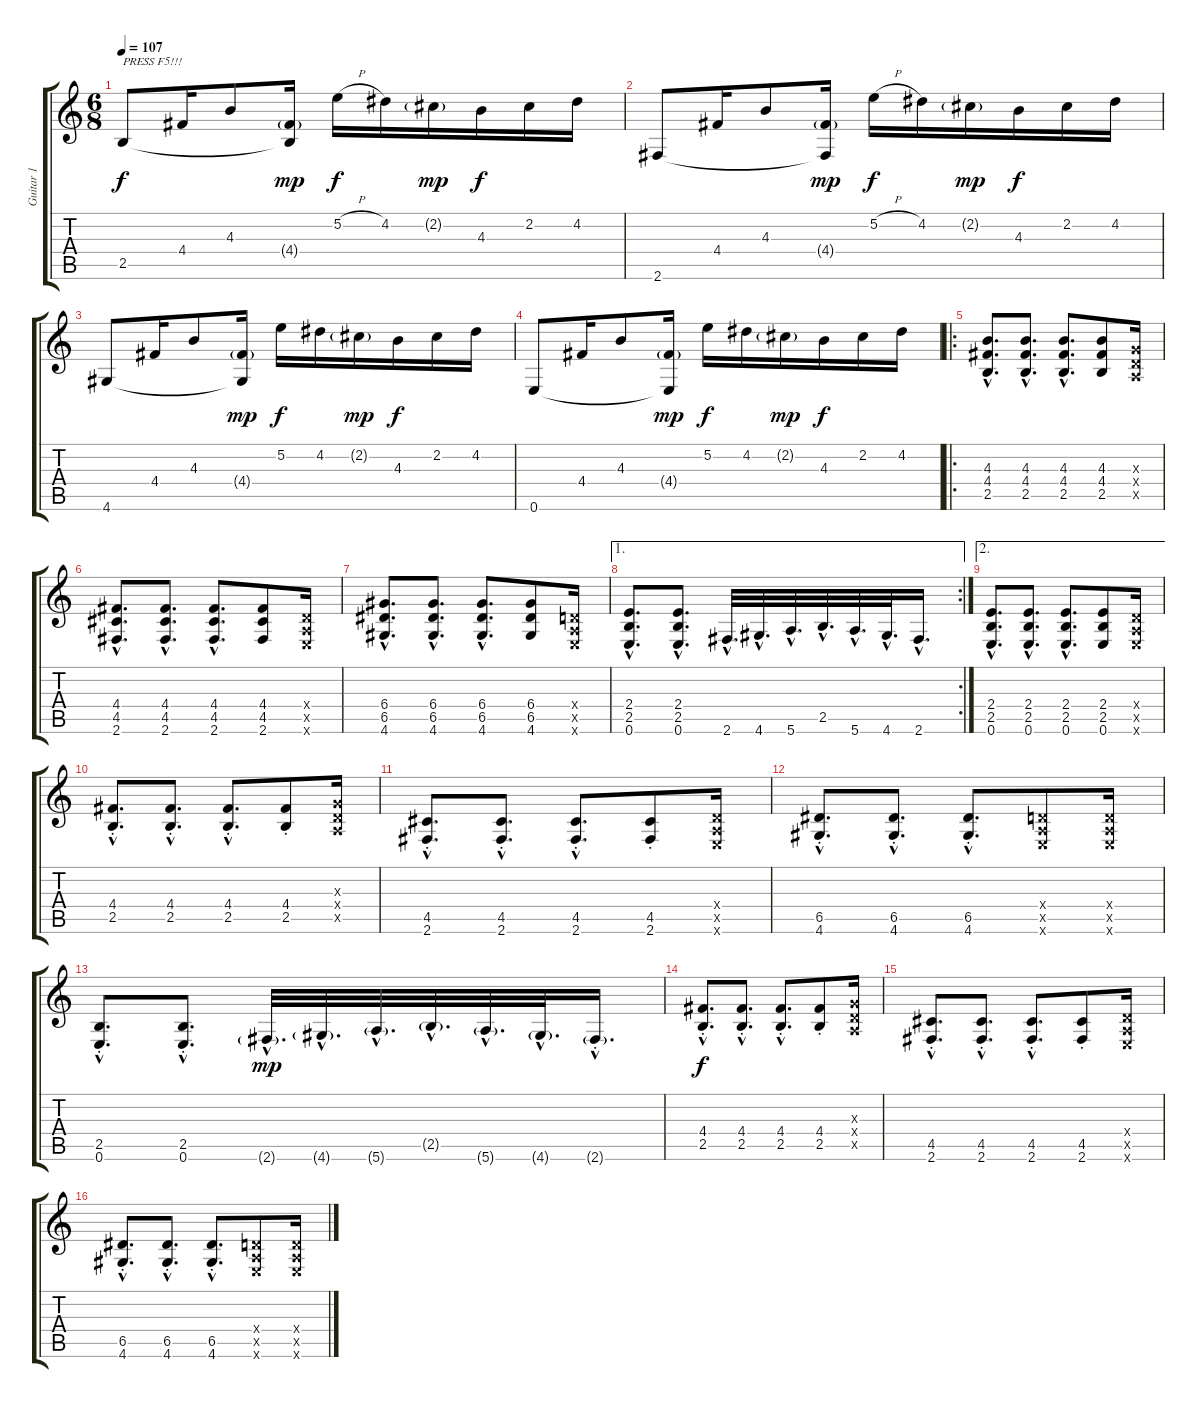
\track ("Guitar 1" "Guitar 1") {instrument electricguitarclean}
\staff {score tabs}
\tuning (E4 B3 G3 D3 A2 E2) {hide}
\ts (6 8)
\tempo 107
\clef g2
\ks c
2.5.8{txt "PRESS F5!!!" dy f instrument electricguitarclean} 4.4.16 4.3.8 (4.4{g} 2.5{t}).16{dy mp} 5.2{h}.16{dy f} 4.2.16 2.2{g}.16{dy mp} 4.3.16{dy f} 2.2.16 4.2.16 |
2.6.8 4.4.16 4.3.8 (4.4{g} 2.6{t}).16{dy mp} 5.2{h}.16{dy f} 4.2.16 2.2{g}.16{dy mp} 4.3.16{dy f} 2.2.16 4.2.16 |
4.6.8 4.4.16 4.3.8 (4.4{g} 4.6{t}).16{dy mp} 5.2.16{dy f} 4.2.16 2.2{g}.16{dy mp} 4.3.16{dy f} 2.2.16 4.2.16 |
0.6.8 4.4.16 4.3.8 (4.4{g} 0.6{t}).16{dy mp} 5.2.16{dy f} 4.2.16 2.2{g}.16{dy mp} 4.3.16{dy f} 2.2.16 4.2.16 |
\ro
(4.3{hac} 4.4{hac} 2.5{hac}).8{d volume 12 instrument distortionguitar} (4.3{hac} 4.4{hac} 2.5{hac}).8{d} (4.3{hac} 4.4{hac} 2.5{hac}).8{d} (4.3 4.4 2.5).8 (0.3{x} 0.4{x} 0.5{x}).16 |
(4.4{hac} 4.5{hac} 2.6{hac}).8{d instrument distortionguitar} (4.4{hac} 4.5{hac} 2.6{hac}).8{d} (4.4{hac} 4.5{hac} 2.6{hac}).8{d} (4.4 4.5 2.6).8 (0.4{x} 0.5{x} 0.6{x}).16 |
(6.4{hac} 6.5{hac} 4.6{hac}).8{d instrument distortionguitar} (6.4{hac} 6.5{hac} 4.6{hac}).8{d} (6.4{hac} 6.5{hac} 4.6{hac}).8{d} (6.4 6.5 4.6).8 (0.4{x} 0.5{x} 0.6{x}).16 |
\ae 1
\rc 2
(2.4{hac} 2.5{hac} 0.6{hac}).8{d instrument distortionguitar} (2.4{hac} 2.5{hac} 0.6{hac}).8{d} 2.6{hac}.32{d} 4.6{hac}.32{d} 5.6{hac}.32{d} 2.5{hac}.32{d} 5.6{hac}.32{d} 4.6{hac}.32{d} 2.6{hac}.16{d} |
\ae 2
(2.4{hac} 2.5{hac} 0.6{hac}).8{d instrument distortionguitar} (2.4{hac} 2.5{hac} 0.6{hac}).8{d} (2.4{hac} 2.5{hac} 0.6{hac}).8{d} (2.4 2.5 0.6).8 (0.4{x} 0.5{x} 0.6{x}).16 |
(4.4{hac st} 2.5{hac st}).8{d} (4.4{hac st} 2.5{hac st}).8{d} (4.4{hac st} 2.5{hac st}).8{d} (4.4{st} 2.5{st}).8 (0.3{x} 0.4{x} 0.5{x}).16 |
(4.5{hac st} 2.6{hac st}).8{d} (4.5{hac st} 2.6{hac st}).8{d} (4.5{hac st} 2.6{hac st}).8{d} (4.5{st} 2.6{st}).8 (0.4{x} 0.5{x} 0.6{x}).16 |
(6.5{hac st} 4.6{hac st}).8{d} (6.5{hac st} 4.6{hac st}).8{d} (6.5{hac st} 4.6{hac st}).8{d} (0.4{x} 0.5{x} 0.6{x}).8 (0.4{x} 0.5{x} 0.6{x}).16 |
(2.5{hac st} 0.6{hac st}).8{d} (2.5{hac st} 0.6{hac st}).8{d} 2.6{g hac}.32{d dy mp volume 8} 4.6{g hac}.32{d} 5.6{g hac}.32{d} 2.5{g hac}.32{d} 5.6{g hac}.32{d} 4.6{g hac}.32{d} 2.6{g hac st}.16{d} |
(4.4{hac st} 2.5{hac st}).8{d dy f volume 12} (4.4{hac st} 2.5{hac st}).8{d} (4.4{hac st} 2.5{hac st}).8{d} (4.4{st} 2.5{st}).8 (0.3{x} 0.4{x} 0.5{x}).16 |
(4.5{hac st} 2.6{hac st}).8{d} (4.5{hac st} 2.6{hac st}).8{d} (4.5{hac st} 2.6{hac st}).8{d} (4.5{st} 2.6{st}).8 (0.4{x} 0.5{x} 0.6{x}).16 |
(6.5{hac st} 4.6{hac st}).8{d} (6.5{hac st} 4.6{hac st}).8{d} (6.5{hac st} 4.6{hac st}).8{d} (0.4{x} 0.5{x} 0.6{x}).8 (0.4{x} 0.5{x} 0.6{x}).16
